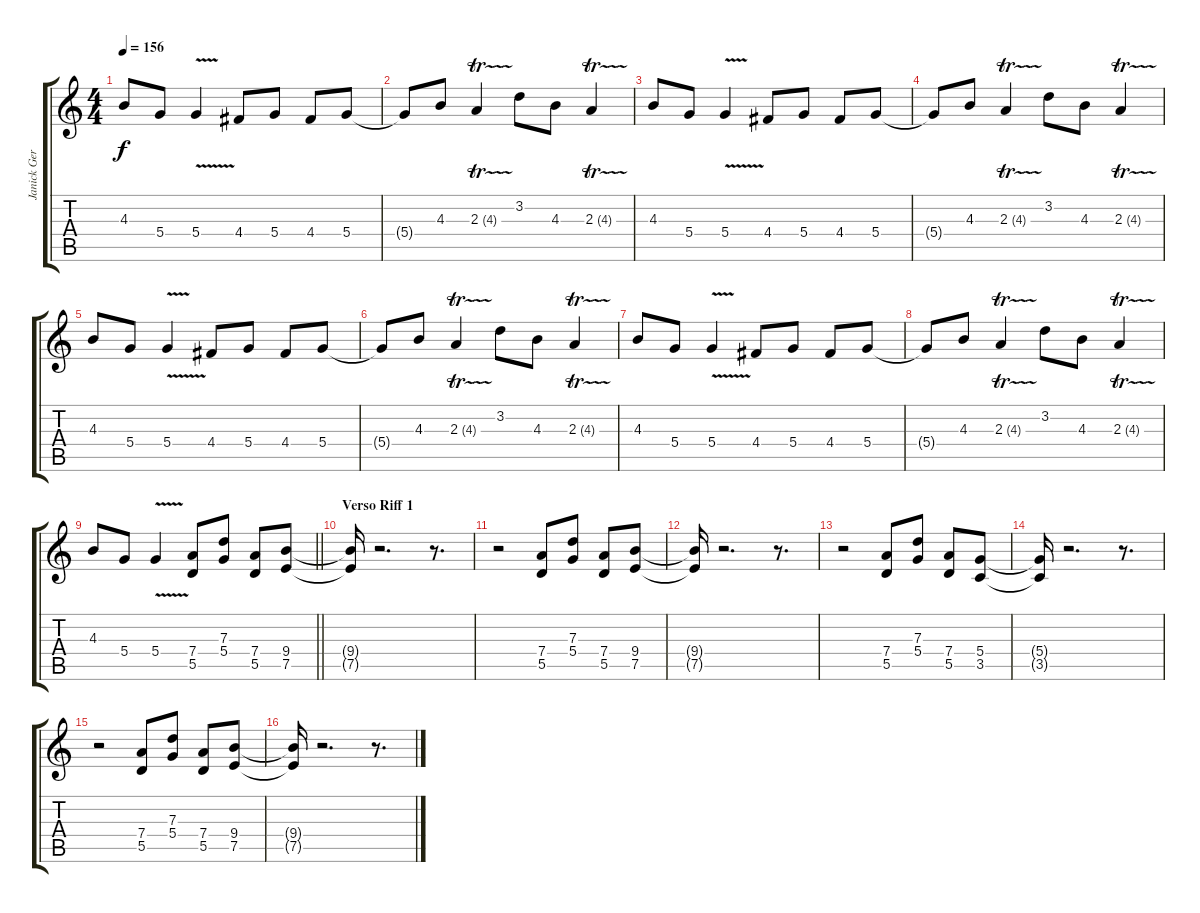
\track ("Janick Gers" "Janick Ger") {instrument distortionguitar}
\staff {score tabs}
\tuning (E4 B3 G3 D3 A2 E2) {hide}
\ts (4 4)
\tempo 156
\clef g2
\ks c
4.3.8{dy f} 5.4.8 5.4{v}.4 4.4.8 5.4.8 4.4.8 5.4.8 |
5.4{t}.8 4.3.8 2.3{tr (4 32)}.4 3.2.8 4.3.8 2.3{tr (4 32)}.4 |
4.3.8 5.4.8 5.4{v}.4 4.4.8 5.4.8 4.4.8 5.4.8 |
5.4{t}.8 4.3.8 2.3{tr (4 32)}.4 3.2.8 4.3.8 2.3{tr (4 32)}.4 |
4.3.8 5.4.8 5.4{v}.4 4.4.8 5.4.8 4.4.8 5.4.8 |
5.4{t}.8 4.3.8 2.3{tr (4 32)}.4 3.2.8 4.3.8 2.3{tr (4 32)}.4 |
4.3.8 5.4.8 5.4{v}.4 4.4.8 5.4.8 4.4.8 5.4.8 |
5.4{t}.8 4.3.8 2.3{tr (4 32)}.4 3.2.8 4.3.8 2.3{tr (4 32)}.4 |
\barLineRight lightlight
4.3.8 5.4.8 5.4{v}.4 (7.4 5.5).8 (7.3 5.4).8 (7.4 5.5).8 (9.4 7.5).8 |
\section ("" "Verso Riff 1")
(9.4{t} 7.5{t}).16 r.2{d} r.8{d} |
r.2 (7.4 5.5).8 (7.3 5.4).8 (7.4 5.5).8 (9.4 7.5).8 |
(9.4{t} 7.5{t}).16 r.2{d} r.8{d} |
r.2 (7.4 5.5).8 (7.3 5.4).8 (7.4 5.5).8 (5.4 3.5).8 |
(5.4{t} 3.5{t}).16 r.2{d} r.8{d} |
r.2 (7.4 5.5).8 (7.3 5.4).8 (7.4 5.5).8 (9.4 7.5).8 |
(9.4{t} 7.5{t}).16 r.2{d} r.8{d}
